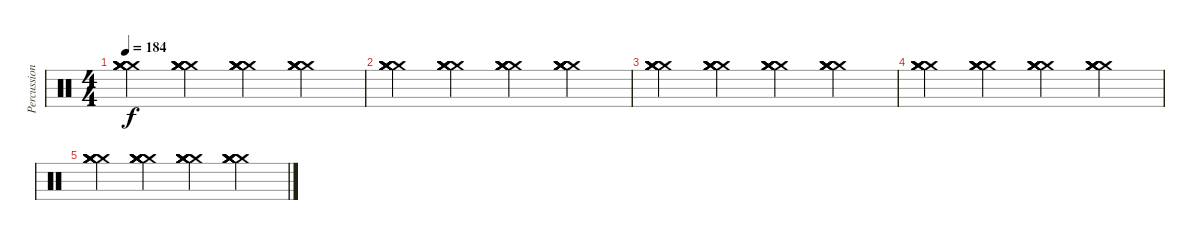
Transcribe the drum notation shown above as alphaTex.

\track ("Percussion" "Percussion") {instrument percussion}
\staff {score}
\articulation defaults
\ts (4 4)
\tempo 184
\clef neutral
\ks c
("Crash medium (hit)" "Crash medium (hit)" "Crash medium (hit)" "Crash medium (hit)" "Crash medium (hit)" "Crash medium (hit)").4{dy f} ("Crash medium (hit)" "Crash medium (hit)" "Crash medium (hit)" "Crash medium (hit)" "Crash medium (hit)" "Crash medium (hit)").4 ("Crash medium (hit)" "Crash medium (hit)" "Crash medium (hit)" "Crash medium (hit)" "Crash medium (hit)" "Crash medium (hit)").4 ("Crash medium (hit)" "Crash medium (hit)" "Crash medium (hit)" "Crash medium (hit)" "Crash medium (hit)" "Crash medium (hit)").4 |
("Crash medium (hit)" "Crash medium (hit)" "Crash medium (hit)" "Crash medium (hit)" "Crash medium (hit)" "Crash medium (hit)").4 ("Crash medium (hit)" "Crash medium (hit)" "Crash medium (hit)" "Crash medium (hit)" "Crash medium (hit)" "Crash medium (hit)").4 ("Crash medium (hit)" "Crash medium (hit)" "Crash medium (hit)" "Crash medium (hit)" "Crash medium (hit)" "Crash medium (hit)").4 ("Crash medium (hit)" "Crash medium (hit)" "Crash medium (hit)" "Crash medium (hit)" "Crash medium (hit)" "Crash medium (hit)").4 |
("Crash medium (hit)" "Crash medium (hit)" "Crash medium (hit)" "Crash medium (hit)" "Crash medium (hit)" "Crash medium (hit)").4 ("Crash medium (hit)" "Crash medium (hit)" "Crash medium (hit)" "Crash medium (hit)" "Crash medium (hit)" "Crash medium (hit)").4 ("Crash medium (hit)" "Crash medium (hit)" "Crash medium (hit)" "Crash medium (hit)" "Crash medium (hit)" "Crash medium (hit)").4 ("Crash medium (hit)" "Crash medium (hit)" "Crash medium (hit)" "Crash medium (hit)" "Crash medium (hit)" "Crash medium (hit)").4 |
("Crash medium (hit)" "Crash medium (hit)" "Crash medium (hit)" "Crash medium (hit)" "Crash medium (hit)" "Crash medium (hit)").4 ("Crash medium (hit)" "Crash medium (hit)" "Crash medium (hit)" "Crash medium (hit)" "Crash medium (hit)" "Crash medium (hit)").4 ("Crash medium (hit)" "Crash medium (hit)" "Crash medium (hit)" "Crash medium (hit)" "Crash medium (hit)" "Crash medium (hit)").4 ("Crash medium (hit)" "Crash medium (hit)" "Crash medium (hit)" "Crash medium (hit)" "Crash medium (hit)" "Crash medium (hit)").4 |
("Crash medium (hit)" "Crash medium (hit)" "Crash medium (hit)" "Crash medium (hit)" "Crash medium (hit)" "Crash medium (hit)").4 ("Crash medium (hit)" "Crash medium (hit)" "Crash medium (hit)" "Crash medium (hit)" "Crash medium (hit)" "Crash medium (hit)").4 ("Crash medium (hit)" "Crash medium (hit)" "Crash medium (hit)" "Crash medium (hit)" "Crash medium (hit)" "Crash medium (hit)").4 ("Crash medium (hit)" "Crash medium (hit)" "Crash medium (hit)" "Crash medium (hit)" "Crash medium (hit)" "Crash medium (hit)").4
